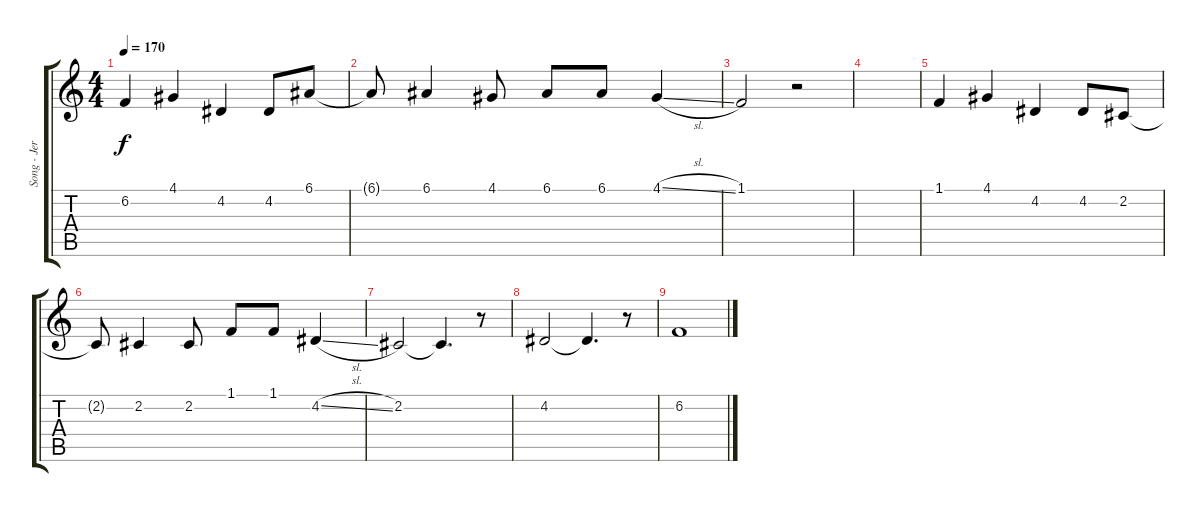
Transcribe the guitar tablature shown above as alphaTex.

\track ("Song - Jerem'" "Song - Jer") {instrument ocarina}
\staff {score tabs}
\tuning (E4 B3 G3 D3 A2 E2) {hide}
\ts (4 4)
\tempo 170
\clef g2
\ks c
6.2.4{dy f} 4.1.4 4.2.4 4.2.8 6.1.8 |
6.1{t}.8 6.1.4 4.1.8 6.1.8 6.1.8 4.1{sl}.4 |
1.1.2 r.2 |
|
1.1.4 4.1.4 4.2.4 4.2.8 2.2.8 |
2.2{t}.8 2.2.4 2.2.8 1.1.8 1.1.8 4.2{sl}.4 |
2.2.2 2.2{t}.4{d} r.8 |
4.2.2 4.2{t}.4{d} r.8 |
6.2.1
